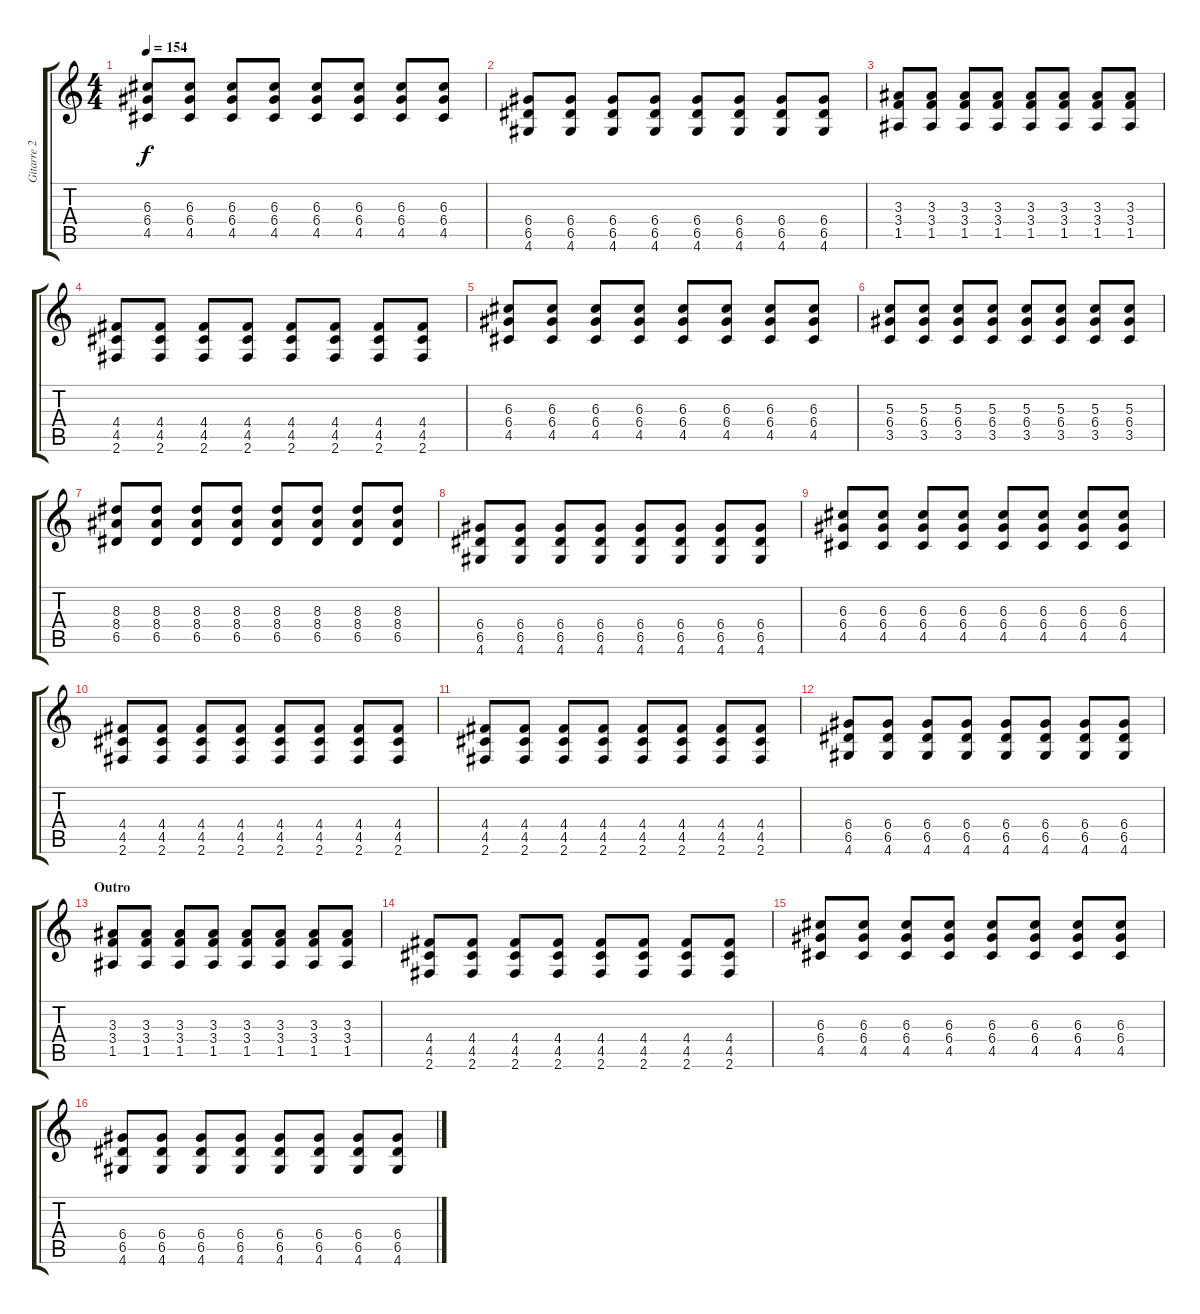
\track ("Gitarre 2" "Gitarre 2") {instrument distortionguitar}
\staff {score tabs}
\tuning (E4 B3 G3 D3 A2 E2) {hide}
\ts (4 4)
\tempo 154
\clef g2
\ks c
(6.3 6.4 4.5).8{dy f} (6.3 6.4 4.5).8 (6.3 6.4 4.5).8 (6.3 6.4 4.5).8 (6.3 6.4 4.5).8 (6.3 6.4 4.5).8 (6.3 6.4 4.5).8 (6.3 6.4 4.5).8 |
(6.4 6.5 4.6).8 (6.4 6.5 4.6).8 (6.4 6.5 4.6).8 (6.4 6.5 4.6).8 (6.4 6.5 4.6).8 (6.4 6.5 4.6).8 (6.4 6.5 4.6).8 (6.4 6.5 4.6).8 |
(3.3 3.4 1.5).8 (3.3 3.4 1.5).8 (3.3 3.4 1.5).8 (3.3 3.4 1.5).8 (3.3 3.4 1.5).8 (3.3 3.4 1.5).8 (3.3 3.4 1.5).8 (3.3 3.4 1.5).8 |
(4.4 4.5 2.6).8 (4.4 4.5 2.6).8 (4.4 4.5 2.6).8 (4.4 4.5 2.6).8 (4.4 4.5 2.6).8 (4.4 4.5 2.6).8 (4.4 4.5 2.6).8 (4.4 4.5 2.6).8 |
(6.3 6.4 4.5).8 (6.3 6.4 4.5).8 (6.3 6.4 4.5).8 (6.3 6.4 4.5).8 (6.3 6.4 4.5).8 (6.3 6.4 4.5).8 (6.3 6.4 4.5).8 (6.3 6.4 4.5).8 |
(5.3 6.4 3.5).8 (5.3 6.4 3.5).8 (5.3 6.4 3.5).8 (5.3 6.4 3.5).8 (5.3 6.4 3.5).8 (5.3 6.4 3.5).8 (5.3 6.4 3.5).8 (5.3 6.4 3.5).8 |
(8.3 8.4 6.5).8 (8.3 8.4 6.5).8 (8.3 8.4 6.5).8 (8.3 8.4 6.5).8 (8.3 8.4 6.5).8 (8.3 8.4 6.5).8 (8.3 8.4 6.5).8 (8.3 8.4 6.5).8 |
(6.4 6.5 4.6).8 (6.4 6.5 4.6).8 (6.4 6.5 4.6).8 (6.4 6.5 4.6).8 (6.4 6.5 4.6).8 (6.4 6.5 4.6).8 (6.4 6.5 4.6).8 (6.4 6.5 4.6).8 |
(6.3 6.4 4.5).8 (6.3 6.4 4.5).8 (6.3 6.4 4.5).8 (6.3 6.4 4.5).8 (6.3 6.4 4.5).8 (6.3 6.4 4.5).8 (6.3 6.4 4.5).8 (6.3 6.4 4.5).8 |
(4.4 4.5 2.6).8 (4.4 4.5 2.6).8 (4.4 4.5 2.6).8 (4.4 4.5 2.6).8 (4.4 4.5 2.6).8 (4.4 4.5 2.6).8 (4.4 4.5 2.6).8 (4.4 4.5 2.6).8 |
(4.4 4.5 2.6).8 (4.4 4.5 2.6).8 (4.4 4.5 2.6).8 (4.4 4.5 2.6).8 (4.4 4.5 2.6).8 (4.4 4.5 2.6).8 (4.4 4.5 2.6).8 (4.4 4.5 2.6).8 |
(6.4 6.5 4.6).8 (6.4 6.5 4.6).8 (6.4 6.5 4.6).8 (6.4 6.5 4.6).8 (6.4 6.5 4.6).8 (6.4 6.5 4.6).8 (6.4 6.5 4.6).8 (6.4 6.5 4.6).8 |
\section ("" "Outro")
(3.3 3.4 1.5).8 (3.3 3.4 1.5).8 (3.3 3.4 1.5).8 (3.3 3.4 1.5).8 (3.3 3.4 1.5).8 (3.3 3.4 1.5).8 (3.3 3.4 1.5).8 (3.3 3.4 1.5).8 |
(4.4 4.5 2.6).8 (4.4 4.5 2.6).8 (4.4 4.5 2.6).8 (4.4 4.5 2.6).8 (4.4 4.5 2.6).8 (4.4 4.5 2.6).8 (4.4 4.5 2.6).8 (4.4 4.5 2.6).8 |
(6.3 6.4 4.5).8 (6.3 6.4 4.5).8 (6.3 6.4 4.5).8 (6.3 6.4 4.5).8 (6.3 6.4 4.5).8 (6.3 6.4 4.5).8 (6.3 6.4 4.5).8 (6.3 6.4 4.5).8 |
(6.4 6.5 4.6).8 (6.4 6.5 4.6).8 (6.4 6.5 4.6).8 (6.4 6.5 4.6).8 (6.4 6.5 4.6).8 (6.4 6.5 4.6).8 (6.4 6.5 4.6).8 (6.4 6.5 4.6).8
